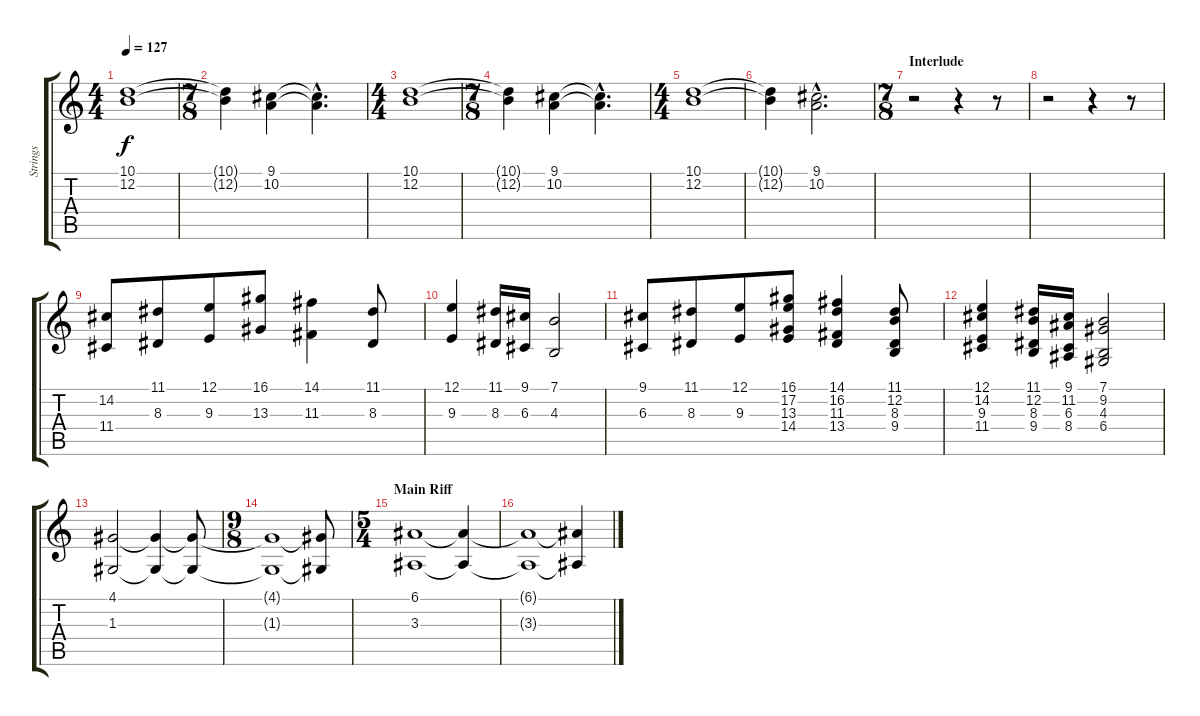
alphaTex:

\track ("Strings" "Strings") {instrument stringensemble1}
\staff {score tabs}
\tuning (E4 B3 G3 D3 A2 E2) {hide}
\ts (4 4)
\tempo 127
\clef g2
\ks c
(10.1 12.2).1{dy f volume 8} |
\ts (7 8)
(10.1{t} 12.2{t}).4 (9.1 10.2).4{volume 8} (9.1{hac t} 10.2{hac t}).4{d} |
\ts (4 4)
(10.1 12.2).1{volume 8} |
\ts (7 8)
(10.1{t} 12.2{t}).4 (9.1 10.2).4{volume 8} (9.1{hac t} 10.2{hac t}).4{d} |
\ts (4 4)
(10.1 12.2).1{volume 8} |
(10.1{t} 12.2{t}).4 (9.1{hac} 10.2{hac}).2{d volume 8} |
\ts (7 8)
\section ("" "Interlude")
r.2 r.4 r.8 |
r.2 r.4 r.8 |
(14.2 11.4).8{volume 12} (11.1 8.3).8 (12.1 9.3).8 (16.1 13.3).8 (14.1 11.3).4 (11.1 8.3).8 |
(12.1 9.3).4 (11.1 8.3).16 (9.1 6.3).16 (7.1 4.3).2 |
(9.1 6.3).8 (11.1 8.3).8 (12.1 9.3).8 (16.1 17.2 13.3 14.4).8 (14.1 16.2 11.3 13.4).4 (11.1 12.2 8.3 9.4).8 |
(12.1 14.2 9.3 11.4).4 (11.1 12.2 8.3 9.4).16 (9.1 11.2 6.3 8.4).16 (7.1 9.2 4.3 6.4).2 |
(4.1 1.3).2 (4.1{t} 1.3{t}).4 (4.1{t} 1.3{t}).8 |
\ts (9 8)
(4.1{t} 1.3{t}).1 (4.1{t} 1.3{t}).8 |
\ts (5 4)
\section ("" "Main Riff")
(6.1 3.3).1{volume 0} (6.1{t} 3.3{t}).4 |
(6.1{t} 3.3{t}).1 (6.1{t} 3.3{t}).4
